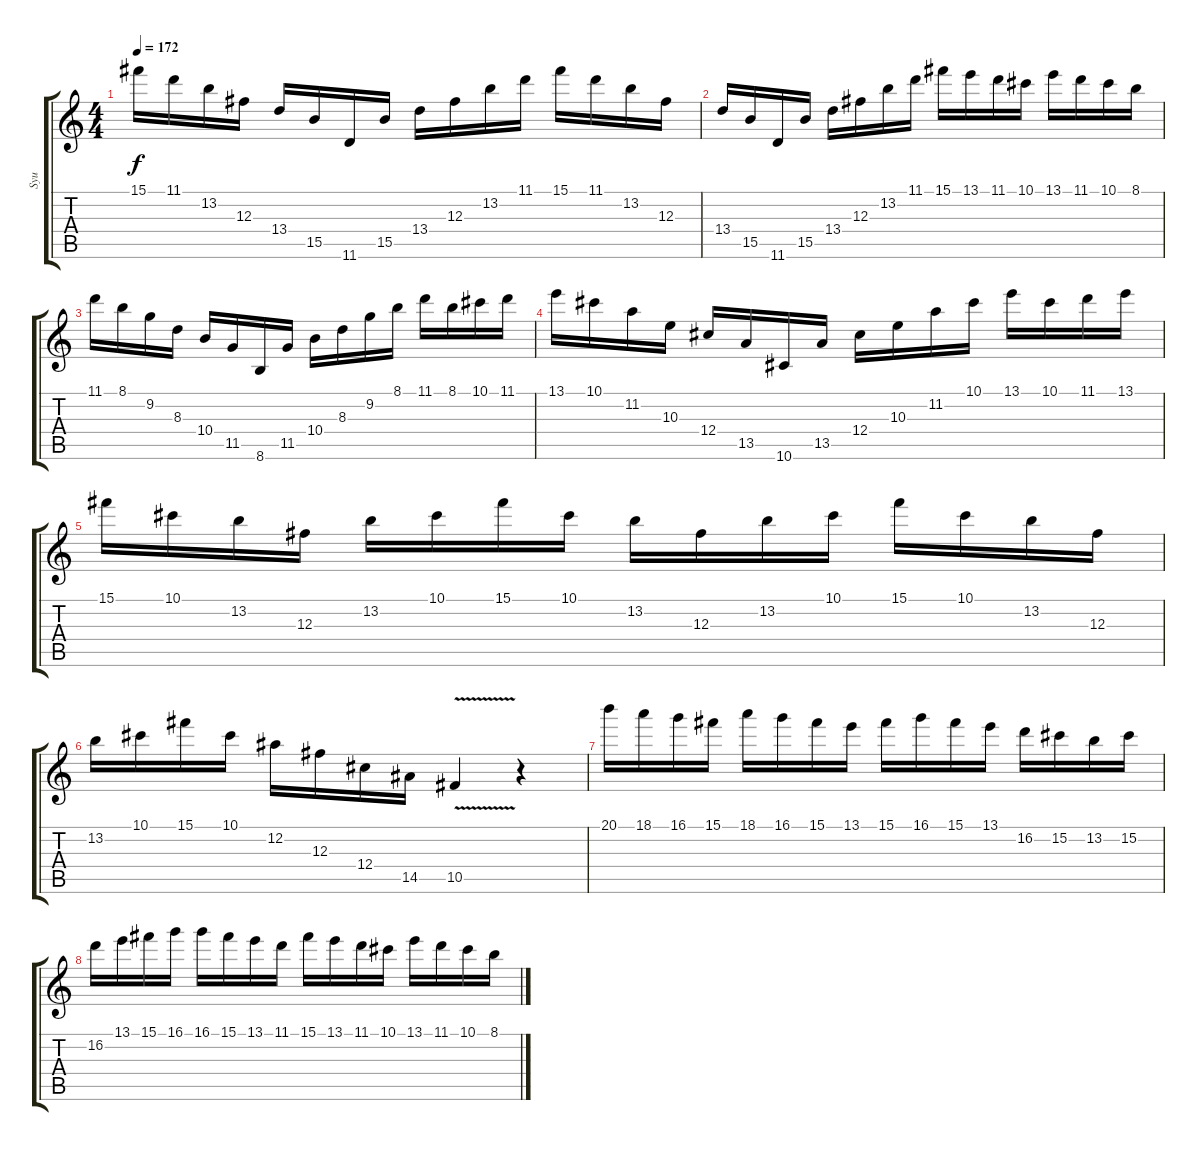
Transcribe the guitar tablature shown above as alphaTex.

\track ("Syu" "Syu") {instrument overdrivenguitar}
\staff {score tabs}
\tuning (Eb4 Bb3 Gb3 Db3 Ab2 Eb2) {hide}
\ts (4 4)
\tempo 172
\clef g2
\ks c
15.1.16{dy f} 11.1.16 13.2.16 12.3.16 13.4.16 15.5.16 11.6.16 15.5.16 13.4.16 12.3.16 13.2.16 11.1.16 15.1.16 11.1.16 13.2.16 12.3.16 |
13.4.16 15.5.16 11.6.16 15.5.16 13.4.16 12.3.16 13.2.16 11.1.16 15.1.16 13.1.16 11.1.16 10.1.16 13.1.16 11.1.16 10.1.16 8.1.16 |
11.1.16 8.1.16 9.2.16 8.3.16 10.4.16 11.5.16 8.6.16 11.5.16 10.4.16 8.3.16 9.2.16 8.1.16 11.1.16 8.1.16 10.1.16 11.1.16 |
13.1.16 10.1.16 11.2.16 10.3.16 12.4.16 13.5.16 10.6.16 13.5.16 12.4.16 10.3.16 11.2.16 10.1.16 13.1.16 10.1.16 11.1.16 13.1.16 |
15.1.16 10.1.16 13.2.16 12.3.16 13.2.16 10.1.16 15.1.16 10.1.16 13.2.16 12.3.16 13.2.16 10.1.16 15.1.16 10.1.16 13.2.16 12.3.16 |
13.2.16 10.1.16 15.1.16 10.1.16 12.2.16 12.3.16 12.4.16 14.5.16 10.5{v}.4 r.4 |
20.1.16 18.1.16 16.1.16 15.1.16 18.1.16 16.1.16 15.1.16 13.1.16 15.1.16 16.1.16 15.1.16 13.1.16 16.2.16 15.2.16 13.2.16 15.2.16 |
16.2.16 13.1.16 15.1.16 16.1.16 16.1.16 15.1.16 13.1.16 11.1.16 15.1.16 13.1.16 11.1.16 10.1.16 13.1.16 11.1.16 10.1.16 8.1.16
